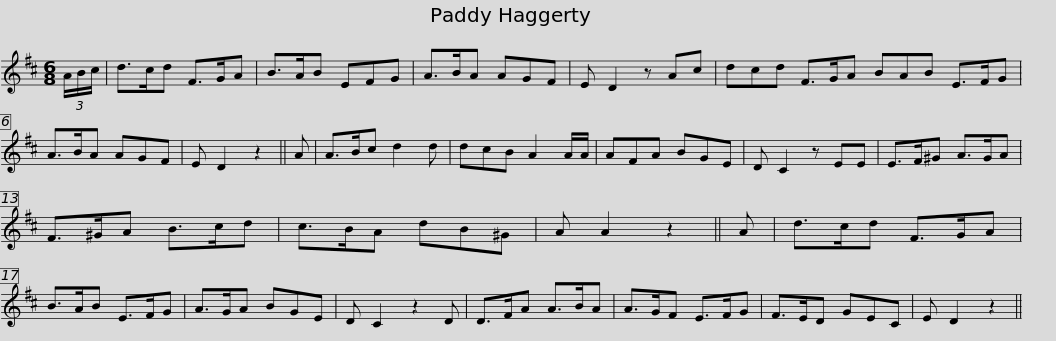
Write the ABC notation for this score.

X:1
L:1/8
M:6/8
I:linebreak $
K:D
V:1 treble
V:1
 (3A/B/c/ | d>cd F>GA | B>AB EFG | A>BA AGF | E D2 z Ac | %5
 dcd F>GA BAB E>FG |$ A>BA AGF | E D2 z2 || A | A>Bc d2 d | %10
 dcB A2 A/A/ | AFA BGE | D C2 z EE | E>F^G A>GA |$ F>^GA B>cd | %15
 c>BA dB^G | A A2 z2 || A | d>cd F>GA | B>AB E>FG | %20
 A>GA BGE |$ D C2 z2 D | D>FA A>BA | A>GF E>FG | F>ED GEC | %25
 E D2 z2 || %26
